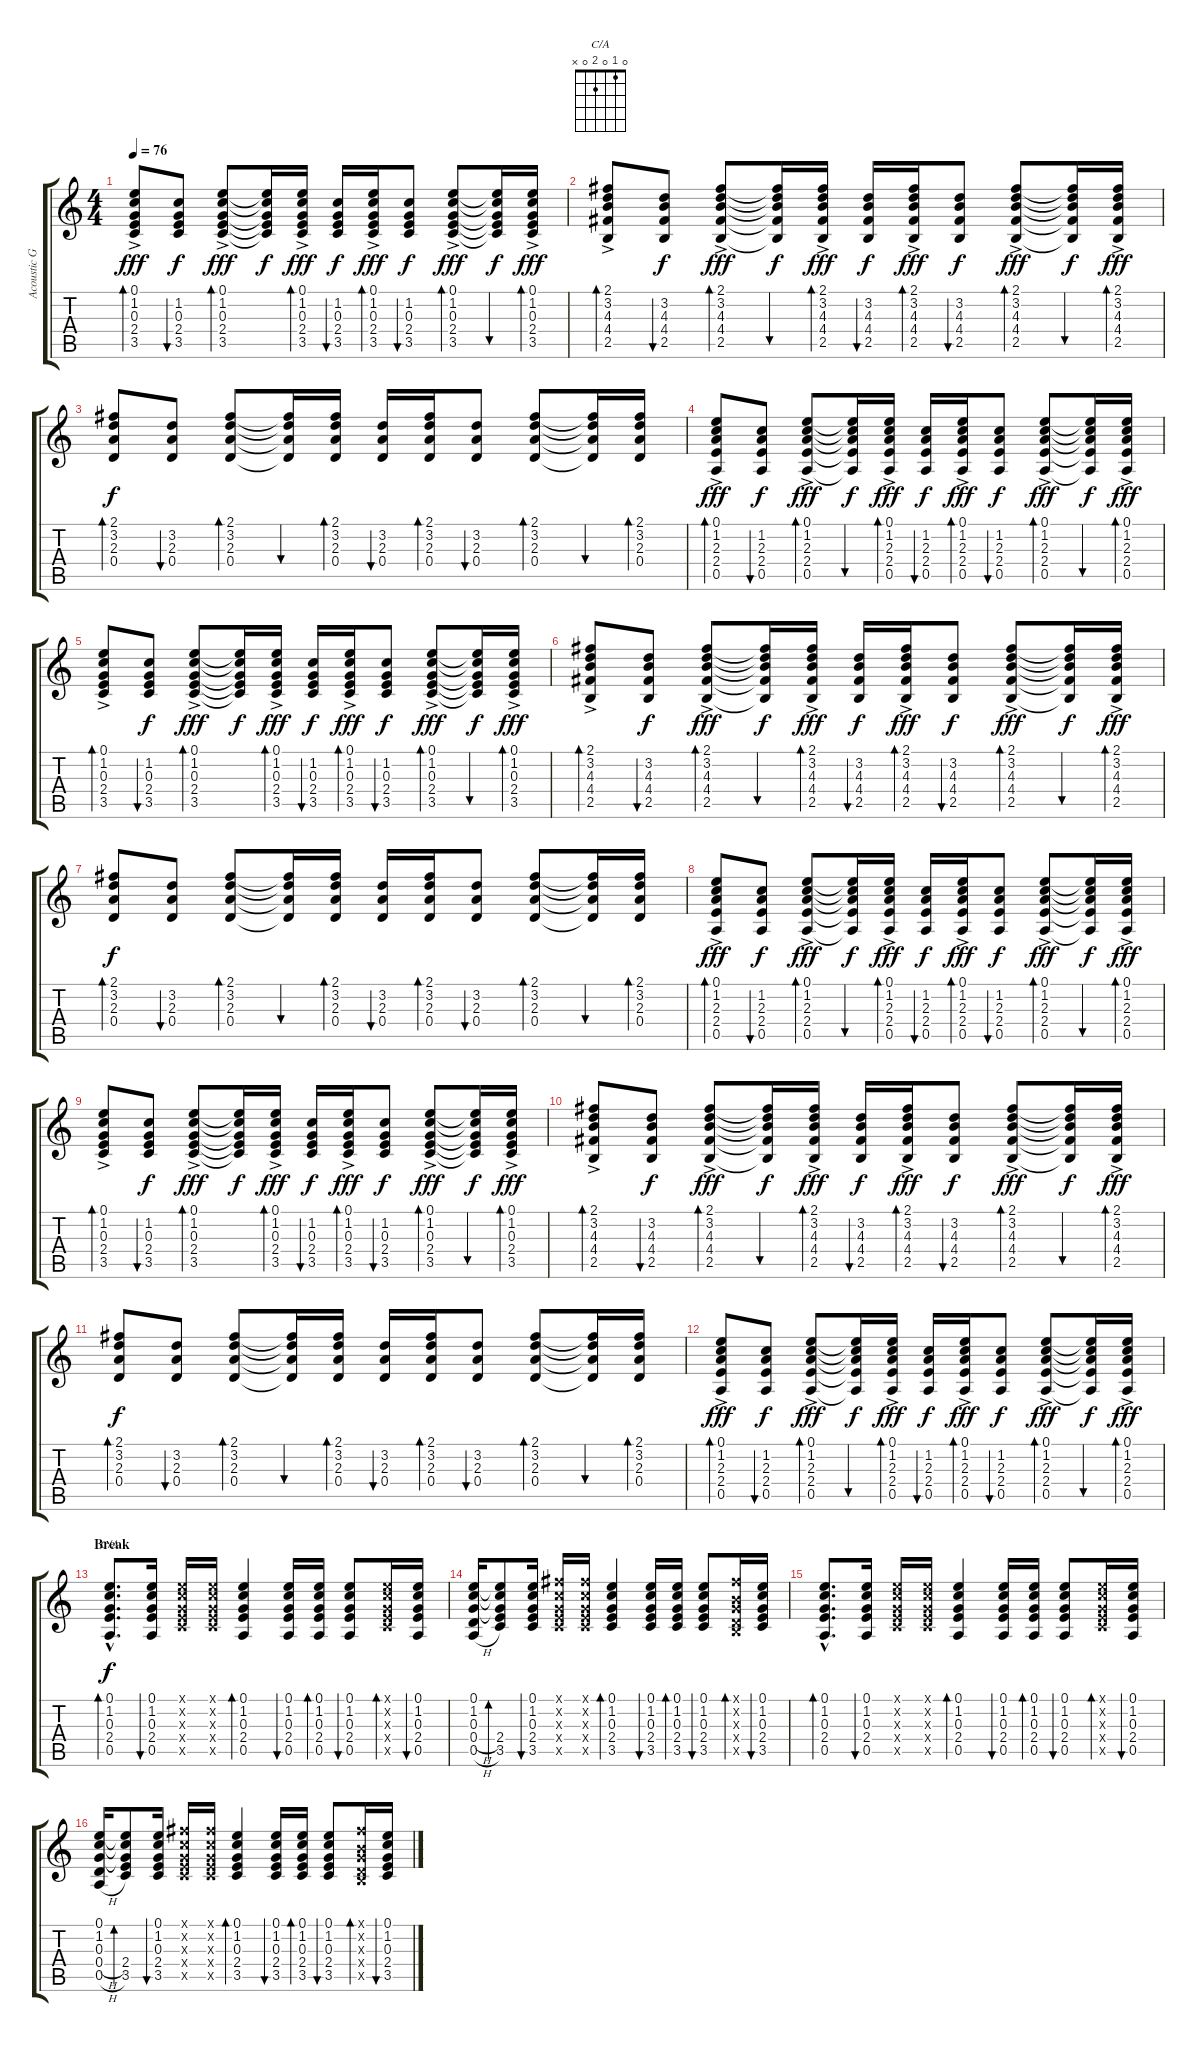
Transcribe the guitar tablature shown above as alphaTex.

\track ("Acoustic Gtr" "Acoustic G") {instrument acousticguitarsteel}
\staff {score tabs}
\tuning (E4 B3 G3 D3 A2 E2) {hide}
\chord ("C/A" 0 1 0 2 0 x)
\ts (4 4)
\tempo 76
\clef g2
\ks c
(0.1 1.2 0.3 2.4 3.5{ac}).8{bd 30 dy fff} (1.2 0.3 2.4 3.5).8{bu 30 dy f} (0.1 1.2 0.3 2.4 3.5{ac}).8{bd 30 dy fff} (0.1{t} 1.2{t} 0.3{t} 2.4{t} 3.5{t}).16{dy f} (0.1 1.2 0.3 2.4 3.5{ac}).16{bd 30 dy fff} (1.2 0.3 2.4 3.5).16{bu 30 dy f} (0.1 1.2 0.3 2.4 3.5{ac}).16{bd 30 dy fff} (1.2 0.3 2.4 3.5).8{bu 30 dy f} (0.1 1.2 0.3 2.4 3.5{ac}).8{bd 30 dy fff} (0.1{t} 1.2{t} 0.3{t} 2.4{t} 3.5{t}).16{bu 30 dy f} (0.1 1.2 0.3 2.4 3.5{ac}).16{bd 30 dy fff} |
(2.1 3.2 4.3 4.4 2.5{ac}).8{bd 30} (3.2 4.3 4.4 2.5).8{bu 30 dy f} (2.1 3.2 4.3 4.4 2.5{ac}).8{bd 30 dy fff} (2.1{t} 3.2{t} 4.3{t} 4.4{t} 2.5{t}).16{bu 30 dy f} (2.1 3.2 4.3 4.4 2.5{ac}).16{bd 30 dy fff} (3.2 4.3 4.4 2.5).16{bu 30 dy f} (2.1 3.2 4.3 4.4 2.5{ac}).16{bd 30 dy fff} (3.2 4.3 4.4 2.5).8{bu 30 dy f} (2.1 3.2 4.3 4.4 2.5{ac}).8{bd 30 dy fff} (2.1{t} 3.2{t} 4.3{t} 4.4{t} 2.5{t}).16{bu 30 dy f} (2.1 3.2 4.3 4.4 2.5{ac}).16{bd 30 dy fff} |
(2.1 3.2 2.3 0.4).8{bd 30 dy f} (3.2 2.3 0.4).8{bu 30} (2.1 3.2 2.3 0.4).8{bd 30} (2.1{t} 3.2{t} 2.3{t} 0.4{t}).16{bu 30} (2.1 3.2 2.3 0.4).16{bd 30} (3.2 2.3 0.4).16{bu 30} (2.1 3.2 2.3 0.4).16{bd 30} (3.2 2.3 0.4).8{bu 30} (2.1 3.2 2.3 0.4).8{bd 30} (2.1{t} 3.2{t} 2.3{t} 0.4{t}).16{bu 30} (2.1 3.2 2.3 0.4).16{bd 30} |
(0.1 1.2 2.3 2.4 0.5{ac}).8{bd 30 dy fff} (1.2 2.3 2.4 0.5).8{bu 30 dy f} (0.1 1.2 2.3 2.4 0.5{ac}).8{bd 30 dy fff} (0.1{t} 1.2{t} 2.3{t} 2.4{t} 0.5{t}).16{bu 30 dy f} (0.1 1.2 2.3 2.4 0.5{ac}).16{bd 30 dy fff} (1.2 2.3 2.4 0.5).16{bu 30 dy f} (0.1 1.2 2.3 2.4 0.5{ac}).16{bd 30 dy fff} (1.2 2.3 2.4 0.5).8{bu 30 dy f} (0.1 1.2 2.3 2.4 0.5{ac}).8{bd 30 dy fff} (0.1{t} 1.2{t} 2.3{t} 2.4{t} 0.5{t}).16{bu 30 dy f} (0.1 1.2 2.3 2.4 0.5{ac}).16{bd 30 dy fff} |
(0.1 1.2 0.3 2.4 3.5{ac}).8{bd 30} (1.2 0.3 2.4 3.5).8{bu 30 dy f} (0.1 1.2 0.3 2.4 3.5{ac}).8{bd 30 dy fff} (0.1{t} 1.2{t} 0.3{t} 2.4{t} 3.5{t}).16{dy f} (0.1 1.2 0.3 2.4 3.5{ac}).16{bd 30 dy fff} (1.2 0.3 2.4 3.5).16{bu 30 dy f} (0.1 1.2 0.3 2.4 3.5{ac}).16{bd 30 dy fff} (1.2 0.3 2.4 3.5).8{bu 30 dy f} (0.1 1.2 0.3 2.4 3.5{ac}).8{bd 30 dy fff} (0.1{t} 1.2{t} 0.3{t} 2.4{t} 3.5{t}).16{bu 30 dy f} (0.1 1.2 0.3 2.4 3.5{ac}).16{bd 30 dy fff} |
(2.1 3.2 4.3 4.4 2.5{ac}).8{bd 30} (3.2 4.3 4.4 2.5).8{bu 30 dy f} (2.1 3.2 4.3 4.4 2.5{ac}).8{bd 30 dy fff} (2.1{t} 3.2{t} 4.3{t} 4.4{t} 2.5{t}).16{bu 30 dy f} (2.1 3.2 4.3 4.4 2.5{ac}).16{bd 30 dy fff} (3.2 4.3 4.4 2.5).16{bu 30 dy f} (2.1 3.2 4.3 4.4 2.5{ac}).16{bd 30 dy fff} (3.2 4.3 4.4 2.5).8{bu 30 dy f} (2.1 3.2 4.3 4.4 2.5{ac}).8{bd 30 dy fff} (2.1{t} 3.2{t} 4.3{t} 4.4{t} 2.5{t}).16{bu 30 dy f} (2.1 3.2 4.3 4.4 2.5{ac}).16{bd 30 dy fff} |
(2.1 3.2 2.3 0.4).8{bd 30 dy f} (3.2 2.3 0.4).8{bu 30} (2.1 3.2 2.3 0.4).8{bd 30} (2.1{t} 3.2{t} 2.3{t} 0.4{t}).16{bu 30} (2.1 3.2 2.3 0.4).16{bd 30} (3.2 2.3 0.4).16{bu 30} (2.1 3.2 2.3 0.4).16{bd 30} (3.2 2.3 0.4).8{bu 30} (2.1 3.2 2.3 0.4).8{bd 30} (2.1{t} 3.2{t} 2.3{t} 0.4{t}).16{bu 30} (2.1 3.2 2.3 0.4).16{bd 30} |
(0.1 1.2 2.3 2.4 0.5{ac}).8{bd 30 dy fff} (1.2 2.3 2.4 0.5).8{bu 30 dy f} (0.1 1.2 2.3 2.4 0.5{ac}).8{bd 30 dy fff} (0.1{t} 1.2{t} 2.3{t} 2.4{t} 0.5{t}).16{bu 30 dy f} (0.1 1.2 2.3 2.4 0.5{ac}).16{bd 30 dy fff} (1.2 2.3 2.4 0.5).16{bu 30 dy f} (0.1 1.2 2.3 2.4 0.5{ac}).16{bd 30 dy fff} (1.2 2.3 2.4 0.5).8{bu 30 dy f} (0.1 1.2 2.3 2.4 0.5{ac}).8{bd 30 dy fff} (0.1{t} 1.2{t} 2.3{t} 2.4{t} 0.5{t}).16{bu 30 dy f} (0.1 1.2 2.3 2.4 0.5{ac}).16{bd 30 dy fff} |
(0.1 1.2 0.3 2.4 3.5{ac}).8{bd 30} (1.2 0.3 2.4 3.5).8{bu 30 dy f} (0.1 1.2 0.3 2.4 3.5{ac}).8{bd 30 dy fff} (0.1{t} 1.2{t} 0.3{t} 2.4{t} 3.5{t}).16{dy f} (0.1 1.2 0.3 2.4 3.5{ac}).16{bd 30 dy fff} (1.2 0.3 2.4 3.5).16{bu 30 dy f} (0.1 1.2 0.3 2.4 3.5{ac}).16{bd 30 dy fff} (1.2 0.3 2.4 3.5).8{bu 30 dy f} (0.1 1.2 0.3 2.4 3.5{ac}).8{bd 30 dy fff} (0.1{t} 1.2{t} 0.3{t} 2.4{t} 3.5{t}).16{bu 30 dy f} (0.1 1.2 0.3 2.4 3.5{ac}).16{bd 30 dy fff} |
(2.1 3.2 4.3 4.4 2.5{ac}).8{bd 30} (3.2 4.3 4.4 2.5).8{bu 30 dy f} (2.1 3.2 4.3 4.4 2.5{ac}).8{bd 30 dy fff} (2.1{t} 3.2{t} 4.3{t} 4.4{t} 2.5{t}).16{bu 30 dy f} (2.1 3.2 4.3 4.4 2.5{ac}).16{bd 30 dy fff} (3.2 4.3 4.4 2.5).16{bu 30 dy f} (2.1 3.2 4.3 4.4 2.5{ac}).16{bd 30 dy fff} (3.2 4.3 4.4 2.5).8{bu 30 dy f} (2.1 3.2 4.3 4.4 2.5{ac}).8{bd 30 dy fff} (2.1{t} 3.2{t} 4.3{t} 4.4{t} 2.5{t}).16{bu 30 dy f} (2.1 3.2 4.3 4.4 2.5{ac}).16{bd 30 dy fff} |
(2.1 3.2 2.3 0.4).8{bd 30 dy f} (3.2 2.3 0.4).8{bu 30} (2.1 3.2 2.3 0.4).8{bd 30} (2.1{t} 3.2{t} 2.3{t} 0.4{t}).16{bu 30} (2.1 3.2 2.3 0.4).16{bd 30} (3.2 2.3 0.4).16{bu 30} (2.1 3.2 2.3 0.4).16{bd 30} (3.2 2.3 0.4).8{bu 30} (2.1 3.2 2.3 0.4).8{bd 30} (2.1{t} 3.2{t} 2.3{t} 0.4{t}).16{bu 30} (2.1 3.2 2.3 0.4).16{bd 30} |
(0.1 1.2 2.3 2.4 0.5{ac}).8{bd 30 dy fff} (1.2 2.3 2.4 0.5).8{bu 30 dy f} (0.1 1.2 2.3 2.4 0.5{ac}).8{bd 30 dy fff} (0.1{t} 1.2{t} 2.3{t} 2.4{t} 0.5{t}).16{bu 30 dy f} (0.1 1.2 2.3 2.4 0.5{ac}).16{bd 30 dy fff} (1.2 2.3 2.4 0.5).16{bu 30 dy f} (0.1 1.2 2.3 2.4 0.5{ac}).16{bd 30 dy fff} (1.2 2.3 2.4 0.5).8{bu 30 dy f} (0.1 1.2 2.3 2.4 0.5{ac}).8{bd 30 dy fff} (0.1{t} 1.2{t} 2.3{t} 2.4{t} 0.5{t}).16{bu 30 dy f} (0.1 1.2 2.3 2.4 0.5{ac}).16{bd 30 dy fff} |
\section ("" "Break")
(0.1{hac} 1.2{hac} 0.3{hac} 2.4{hac} 0.5{hac}).8{d bd 30 ch "C/A" dy f volume 6} (0.1 1.2 0.3 2.4 0.5).16{bu 30} (0.1{x} 1.2{x} 0.3{x} 2.4{x} 3.5{x}).16 (0.1{x} 1.2{x} 0.3{x} 2.4{x} 3.5{x}).16 (0.1 1.2 0.3 2.4 0.5).4{bd 30} (0.1 1.2 0.3 2.4 0.5).16{bu 30} (0.1 1.2 0.3 2.4 0.5).16{bd 30} (0.1 1.2 0.3 2.4 0.5).8{bu 30} (0.1{x} 1.2{x} 0.3{x} 2.4{x} 3.5{x}).16{bd 30} (0.1 1.2 0.3 2.4 0.5).16{bu 30} |
(0.1 1.2 0.3 0.4{h} 0.5{h}).16 (0.1{t} 1.2{t} 0.3{t} 2.4 3.5).8{bd 30} (0.1 1.2 0.3 2.4 3.5).16{bu 30} (2.1{x} 1.2{x} 0.3{x} 2.4{x} 3.5{x}).16 (2.1{x} 1.2{x} 0.3{x} 2.4{x} 3.5{x}).16 (0.1 1.2 0.3 2.4 3.5).4{bd 30} (0.1 1.2 0.3 2.4 3.5).16{bu 30} (0.1 1.2 0.3 2.4 3.5).16{bd 30} (0.1 1.2 0.3 2.4 3.5).8{bu 30} (2.1{x} 0.2{x} 0.3{x} 0.4{x} 2.5{x}).16{bd 30} (0.1 1.2 0.3 2.4 3.5).16{bu 30} |
(0.1{hac} 1.2{hac} 0.3{hac} 2.4{hac} 0.5{hac}).8{d bd 30} (0.1 1.2 0.3 2.4 0.5).16{bu 30} (0.1{x} 1.2{x} 0.3{x} 2.4{x} 3.5{x}).16 (0.1{x} 1.2{x} 0.3{x} 2.4{x} 3.5{x}).16 (0.1 1.2 0.3 2.4 0.5).4{bd 30} (0.1 1.2 0.3 2.4 0.5).16{bu 30} (0.1 1.2 0.3 2.4 0.5).16{bd 30} (0.1 1.2 0.3 2.4 0.5).8{bu 30} (0.1{x} 1.2{x} 0.3{x} 2.4{x} 3.5{x}).16{bd 30} (0.1 1.2 0.3 2.4 0.5).16{bu 30} |
(0.1 1.2 0.3 0.4{h} 0.5{h}).16 (0.1{t} 1.2{t} 0.3{t} 2.4 3.5).8{bd 30} (0.1 1.2 0.3 2.4 3.5).16{bu 30} (2.1{x} 1.2{x} 0.3{x} 2.4{x} 3.5{x}).16 (2.1{x} 1.2{x} 0.3{x} 2.4{x} 3.5{x}).16 (0.1 1.2 0.3 2.4 3.5).4{bd 30} (0.1 1.2 0.3 2.4 3.5).16{bu 30} (0.1 1.2 0.3 2.4 3.5).16{bd 30} (0.1 1.2 0.3 2.4 3.5).8{bu 30} (2.1{x} 0.2{x} 0.3{x} 0.4{x} 2.5{x}).16{bd 30} (0.1 1.2 0.3 2.4 3.5).16{bu 30}
